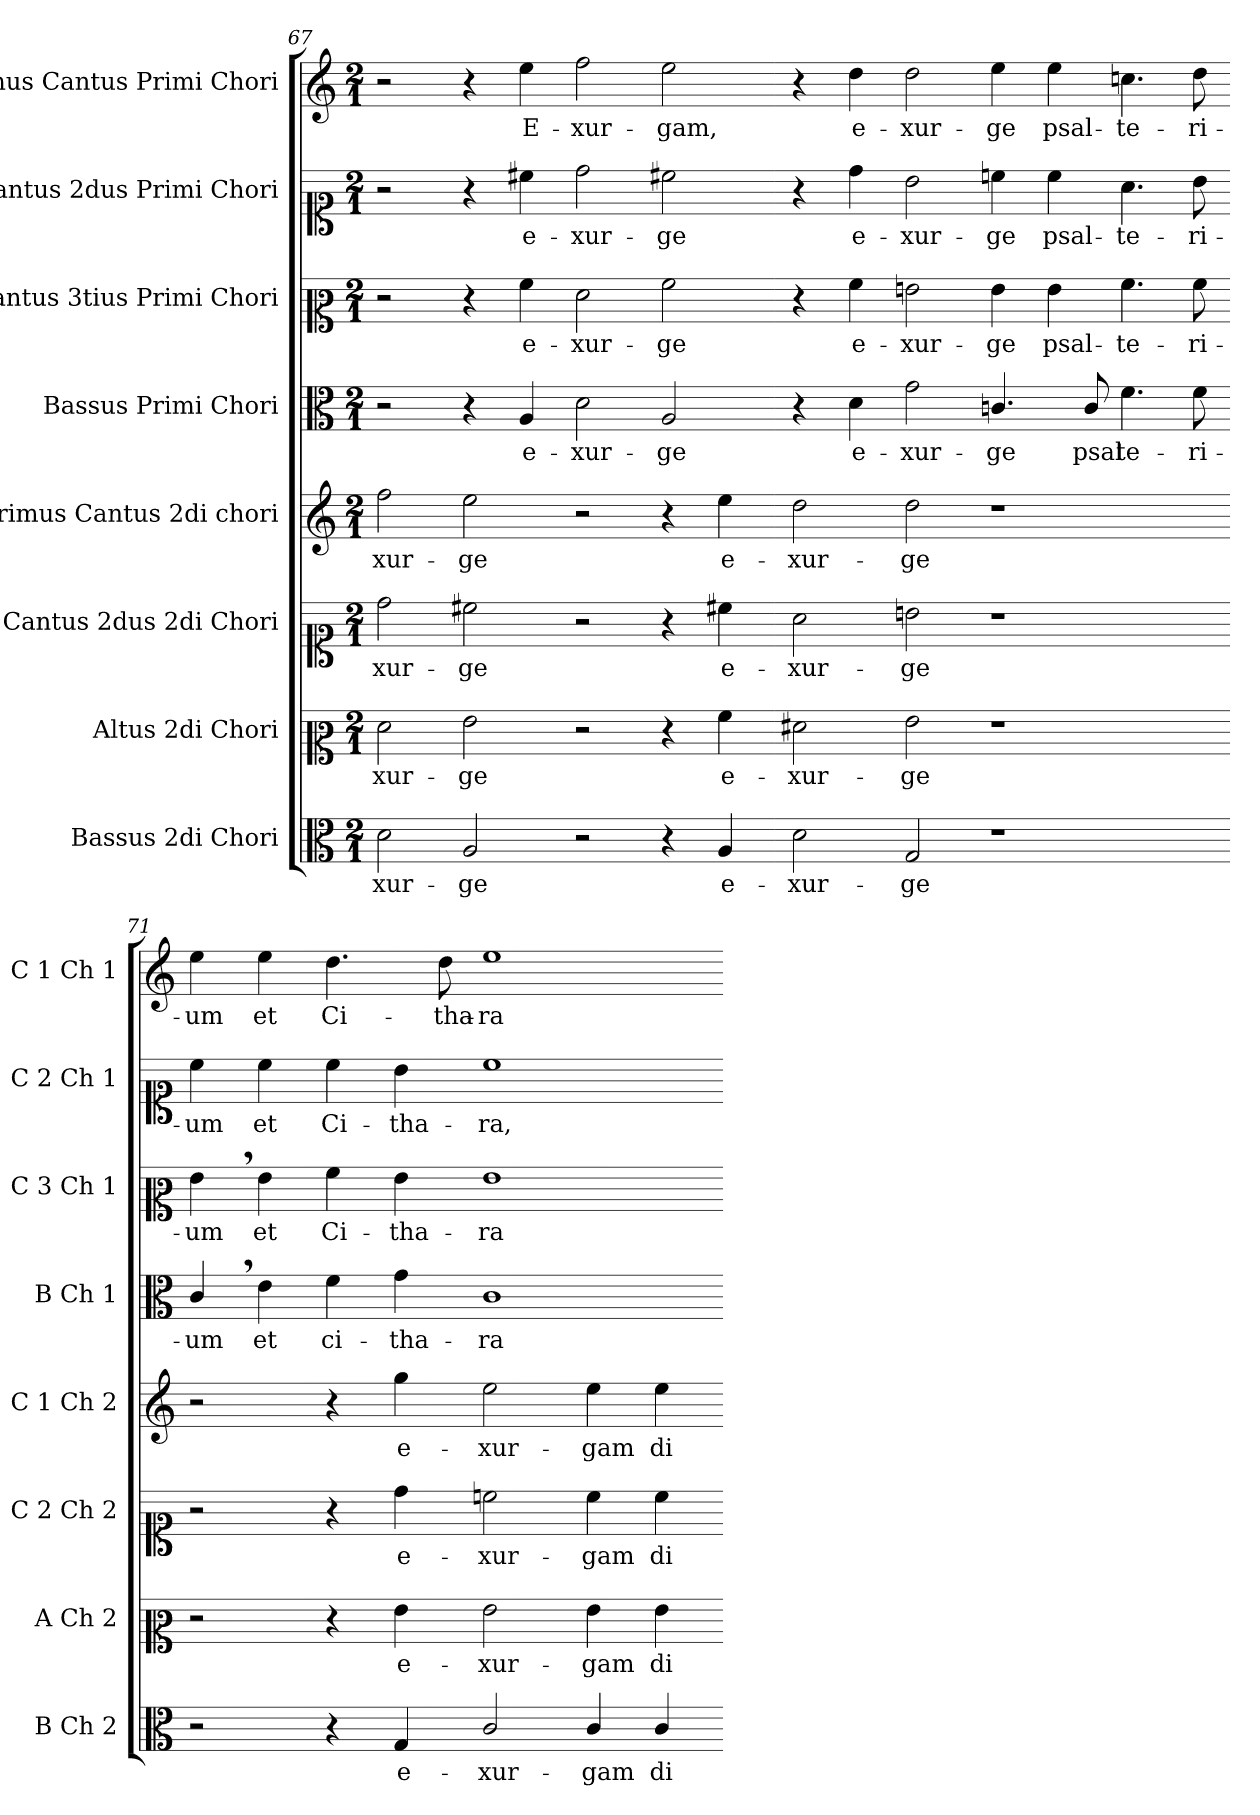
**kern	**text	**kern	**text	**kern	**text	**kern	**text	**kern	**text	**kern	**text	**kern	**text	**kern	**text
*part8	*part8	*part7	*part7	*part6	*part6	*part5	*part5	*part4	*part4	*part3	*part3	*part2	*part2	*part1	*part1
*staff8	*staff8	*staff7	*staff7	*staff6	*staff6	*staff5	*staff5	*staff4	*staff4	*staff3	*staff3	*staff2	*staff2	*staff1	*staff1
*I"Bassus 2di Chori	*	*I"Altus 2di Chori	*	*I"Cantus 2dus 2di Chori	*	*I"Primus Cantus 2di chori	*	*I"Bassus Primi Chori	*	*I"Cantus 3tius Primi Chori	*	*I"Cantus 2dus Primi Chori	*	*I"1mus Cantus Primi Chori	*
*I'B Ch 2	*	*I'A Ch 2	*	*I'C 2 Ch 2	*	*I'C 1 Ch 2	*	*I'B Ch 1	*	*I'C 3 Ch 1	*	*I'C 2 Ch 1	*	*I'C 1 Ch 1	*
*clefC3	*	*clefC2	*	*clefC1	*	*clefG2	*	*clefC3	*	*clefC2	*	*clefC1	*	*clefG2	*
*k[]	*	*k[]	*	*k[]	*	*k[]	*	*k[]	*	*k[]	*	*k[]	*	*k[]	*
*M2/1	*	*M2/1	*	*M2/1	*	*M2/1	*	*M2/1	*	*M2/1	*	*M2/1	*	*M2/1	*
=67	=67	=67	=67	=67	=67	=67	=67	=67	=67	=67	=67	=67	=67	=67	=67
2d\	-xur-	2f\	-xur-	2dd\	-xur-	2ff\	-xur-	2r	.	2r	.	2r	.	2r	.
2A/	-ge	2g\	-ge	2cc#X\	-ge	2ee\	-ge	4r	.	4r	.	4r	.	4r	.
.	.	.	.	.	.	.	.	4A/	e-	4a\	e-	4cc#X\	e-	4ee\	E-
2r	.	2r	.	2r	.	2r	.	2d\	-xur-	2f\	-xur-	2dd\	-xur-	2ff\	-xur-
4r	.	4r	.	4r	.	4r	.	2A/	-ge	2a\	-ge	2cc#X\	-ge	2ee\	-gam,
!	!LO:LY:i	!	!	!	!	!	!LO:LY:i	!	!	!	!	!	!	!	!
4A/	e-	4a\	e-	4cc#X\	e-	4ee\	e-	.	.	.	.	.	.	.	.
=69-	=69-	=69-	=69-	=69-	=69-	=69-	=69-	=69-	=69-	=69-	=69-	=69-	=69-	=69-	=69-
!	!LO:LY:i	!	!	!	!	!	!LO:LY:i	!	!	!	!	!	!	!	!
2d\	-xur-	2f#X\	-xur-	2a\	-xur-	2dd\	-xur-	4r	.	4r	.	4r	.	4r	.
.	.	.	.	.	.	.	.	4d\	e-	4a\	e-	4dd\	e-	4dd\	e-
!	!LO:LY:i	!	!	!	!	!	!LO:LY:i	!	!	!	!	!	!	!	!
2G/	-ge	2g\	-ge	2bn\	-ge	2dd\	-ge	2g\	-xur-	2gn\	-xur-	2b\	-xur-	2dd\	-xur-
1r	.	1r	.	1r	.	1r	.	4.cn/	-ge	4g\	-ge	4ccn\	-ge	4ee\	-ge
.	.	.	.	.	.	.	.	.	.	4g\	psal-	4cc\	psal-	4ee\	psal-
.	.	.	.	.	.	.	.	8c/	psal-	.	.	.	.	.	.
.	.	.	.	.	.	.	.	4.f\	-te-	4.a\	-te-	4.a\	-te-	4.ccn\	-te-
.	.	.	.	.	.	.	.	8f\	-ri-	8a\	-ri-	8b\	-ri-	8dd\	-ri-
=71-	=71-	=71-	=71-	=71-	=71-	=71-	=71-	=71-	=71-	=71-	=71-	=71-	=71-	=71-	=71-
2r	.	2r	.	2r	.	2r	.	4c,</	-um	4g,<\	-um	4cc\	-um	4ee\	-um
.	.	.	.	.	.	.	.	4e\	et	4g\	et	4cc\	et	4ee\	et
4r	.	4r	.	4r	.	4r	.	4f\	ci-	4a\	Ci-	4cc\	Ci-	4.dd\	Ci-
4G/	e-	4g\	e-	4dd\	e-	4gg\	e-	4g\	-tha-	4g\	-tha-	4b\	-tha-	.	.
.	.	.	.	.	.	.	.	.	.	.	.	.	.	8dd\	-tha-
2c/	-xur-	2g\	-xur-	2ccn\	-xur-	2ee\	-xur-	1c\	-ra	1g\	-ra	1cc\	-ra,	1ee\	-ra
4c/	-gam	4g\	-gam	4cc\	-gam	4ee\	-gam	.	.	.	.	.	.	.	.
4c/	di-	4g\	di-	4cc\	di-	4ee\	di-	.	.	.	.	.	.	.	.
=-	=-	=-	=-	=-	=-	=-	=-	=-	=-	=-	=-	=-	=-	=-	=-
*-	*-	*-	*-	*-	*-	*-	*-	*-	*-	*-	*-	*-	*-	*-	*-
